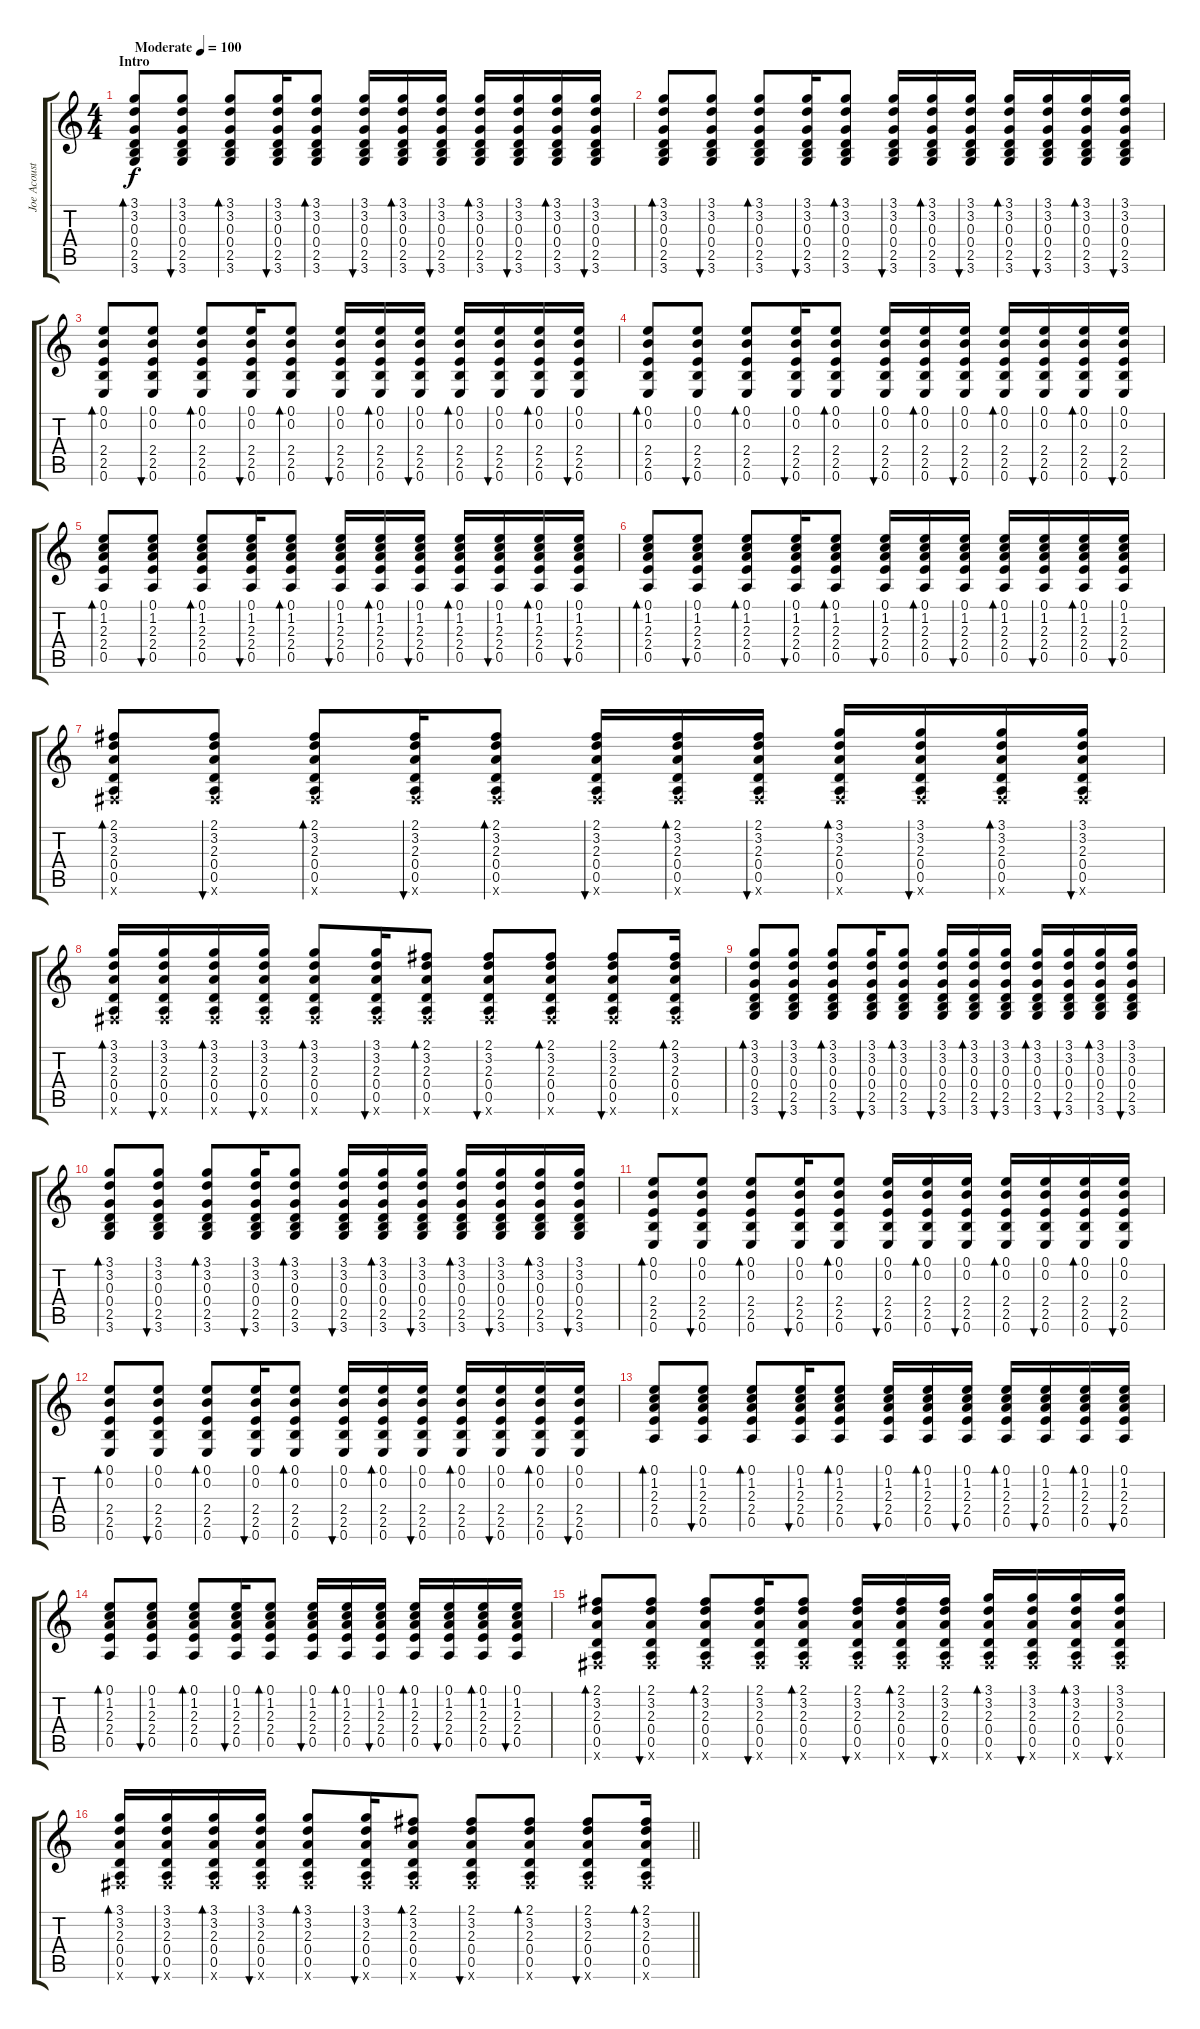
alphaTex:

\track ("Joe Acoustic" "Joe Acoust") {instrument acousticguitarsteel}
\staff {score tabs}
\tuning (E4 B3 G3 D3 A2 E2) {hide}
\ts (4 4)
\section ("" "Intro")
\tempo (100 "Moderate")
\clef g2
\ks c
(3.1 3.2 0.3 0.4 2.5 3.6).8{bd 30 dy f instrument acousticguitarsteel} (3.1 3.2 0.3 0.4 2.5 3.6).8{bu 30} (3.1 3.2 0.3 0.4 2.5 3.6).8{bd 30} (3.1 3.2 0.3 0.4 2.5 3.6).16{bu 30} (3.1 3.2 0.3 0.4 2.5 3.6).8{bd 30} (3.1 3.2 0.3 0.4 2.5 3.6).16{bu 30} (3.1 3.2 0.3 0.4 2.5 3.6).16{bd 30} (3.1 3.2 0.3 0.4 2.5 3.6).16{bu 30} (3.1 3.2 0.3 0.4 2.5 3.6).16{bd 30} (3.1 3.2 0.3 0.4 2.5 3.6).16{bu 30} (3.1 3.2 0.3 0.4 2.5 3.6).16{bd 30} (3.1 3.2 0.3 0.4 2.5 3.6).16{bu 30} |
(3.1 3.2 0.3 0.4 2.5 3.6).8{bd 30} (3.1 3.2 0.3 0.4 2.5 3.6).8{bu 30} (3.1 3.2 0.3 0.4 2.5 3.6).8{bd 30} (3.1 3.2 0.3 0.4 2.5 3.6).16{bu 30} (3.1 3.2 0.3 0.4 2.5 3.6).8{bd 30} (3.1 3.2 0.3 0.4 2.5 3.6).16{bu 30} (3.1 3.2 0.3 0.4 2.5 3.6).16{bd 30} (3.1 3.2 0.3 0.4 2.5 3.6).16{bu 30} (3.1 3.2 0.3 0.4 2.5 3.6).16{bd 30} (3.1 3.2 0.3 0.4 2.5 3.6).16{bu 30} (3.1 3.2 0.3 0.4 2.5 3.6).16{bd 30} (3.1 3.2 0.3 0.4 2.5 3.6).16{bu 30} |
(0.1 0.2 2.4 2.5 0.6).8{bd 30} (0.1 0.2 2.4 2.5 0.6).8{bu 30} (0.1 0.2 2.4 2.5 0.6).8{bd 30} (0.1 0.2 2.4 2.5 0.6).16{bu 30} (0.1 0.2 2.4 2.5 0.6).8{bd 30} (0.1 0.2 2.4 2.5 0.6).16{bu 30} (0.1 0.2 2.4 2.5 0.6).16{bd 30} (0.1 0.2 2.4 2.5 0.6).16{bu 30} (0.1 0.2 2.4 2.5 0.6).16{bd 30} (0.1 0.2 2.4 2.5 0.6).16{bu 30} (0.1 0.2 2.4 2.5 0.6).16{bd 30} (0.1 0.2 2.4 2.5 0.6).16{bu 30} |
(0.1 0.2 2.4 2.5 0.6).8{bd 30} (0.1 0.2 2.4 2.5 0.6).8{bu 30} (0.1 0.2 2.4 2.5 0.6).8{bd 30} (0.1 0.2 2.4 2.5 0.6).16{bu 30} (0.1 0.2 2.4 2.5 0.6).8{bd 30} (0.1 0.2 2.4 2.5 0.6).16{bu 30} (0.1 0.2 2.4 2.5 0.6).16{bd 30} (0.1 0.2 2.4 2.5 0.6).16{bu 30} (0.1 0.2 2.4 2.5 0.6).16{bd 30} (0.1 0.2 2.4 2.5 0.6).16{bu 30} (0.1 0.2 2.4 2.5 0.6).16{bd 30} (0.1 0.2 2.4 2.5 0.6).16{bu 30} |
(0.1 1.2 2.3 2.4 0.5).8{bd 30} (0.1 1.2 2.3 2.4 0.5).8{bu 30} (0.1 1.2 2.3 2.4 0.5).8{bd 30} (0.1 1.2 2.3 2.4 0.5).16{bu 30} (0.1 1.2 2.3 2.4 0.5).8{bd 30} (0.1 1.2 2.3 2.4 0.5).16{bu 30} (0.1 1.2 2.3 2.4 0.5).16{bd 30} (0.1 1.2 2.3 2.4 0.5).16{bu 30} (0.1 1.2 2.3 2.4 0.5).16{bd 30} (0.1 1.2 2.3 2.4 0.5).16{bu 30} (0.1 1.2 2.3 2.4 0.5).16{bd 30} (0.1 1.2 2.3 2.4 0.5).16{bu 30} |
(0.1 1.2 2.3 2.4 0.5).8{bd 30} (0.1 1.2 2.3 2.4 0.5).8{bu 30} (0.1 1.2 2.3 2.4 0.5).8{bd 30} (0.1 1.2 2.3 2.4 0.5).16{bu 30} (0.1 1.2 2.3 2.4 0.5).8{bd 30} (0.1 1.2 2.3 2.4 0.5).16{bu 30} (0.1 1.2 2.3 2.4 0.5).16{bd 30} (0.1 1.2 2.3 2.4 0.5).16{bu 30} (0.1 1.2 2.3 2.4 0.5).16{bd 30} (0.1 1.2 2.3 2.4 0.5).16{bu 30} (0.1 1.2 2.3 2.4 0.5).16{bd 30} (0.1 1.2 2.3 2.4 0.5).16{bu 30} |
(2.1 3.2 2.3 0.4 0.5 2.6{x}).8{bd 30} (2.1 3.2 2.3 0.4 0.5 2.6{x}).8{bu 30} (2.1 3.2 2.3 0.4 0.5 2.6{x}).8{bd 30} (2.1 3.2 2.3 0.4 0.5 2.6{x}).16{bu 30} (2.1 3.2 2.3 0.4 0.5 2.6{x}).8{bd 30} (2.1 3.2 2.3 0.4 0.5 2.6{x}).16{bu 30} (2.1 3.2 2.3 0.4 0.5 2.6{x}).16{bd 30} (2.1 3.2 2.3 0.4 0.5 2.6{x}).16{bu 30} (3.1 3.2 2.3 0.4 0.5 2.6{x}).16{bd 30} (3.1 3.2 2.3 0.4 0.5 2.6{x}).16{bu 30} (3.1 3.2 2.3 0.4 0.5 2.6{x}).16{bd 30} (3.1 3.2 2.3 0.4 0.5 2.6{x}).16{bu 30} |
(3.1 3.2 2.3 0.4 0.5 2.6{x}).16{bd 30} (3.1 3.2 2.3 0.4 0.5 2.6{x}).16{bu 30} (3.1 3.2 2.3 0.4 0.5 2.6{x}).16{bd 30} (3.1 3.2 2.3 0.4 0.5 2.6{x}).16{bu 30} (3.1 3.2 2.3 0.4 0.5 2.6{x}).8{bd 30} (3.1 3.2 2.3 0.4 0.5 2.6{x}).16{bu 30} (2.1 3.2 2.3 0.4 0.5 2.6{x}).8{bd 30} (2.1 3.2 2.3 0.4 0.5 2.6{x}).8{bu 30} (2.1 3.2 2.3 0.4 0.5 2.6{x}).8{bd 30} (2.1 3.2 2.3 0.4 0.5 2.6{x}).8{bu 30} (2.1 3.2 2.3 0.4 0.5 2.6{x}).16{bd 30} |
(3.1 3.2 0.3 0.4 2.5 3.6).8{bd 30} (3.1 3.2 0.3 0.4 2.5 3.6).8{bu 30} (3.1 3.2 0.3 0.4 2.5 3.6).8{bd 30} (3.1 3.2 0.3 0.4 2.5 3.6).16{bu 30} (3.1 3.2 0.3 0.4 2.5 3.6).8{bd 30} (3.1 3.2 0.3 0.4 2.5 3.6).16{bu 30} (3.1 3.2 0.3 0.4 2.5 3.6).16{bd 30} (3.1 3.2 0.3 0.4 2.5 3.6).16{bu 30} (3.1 3.2 0.3 0.4 2.5 3.6).16{bd 30} (3.1 3.2 0.3 0.4 2.5 3.6).16{bu 30} (3.1 3.2 0.3 0.4 2.5 3.6).16{bd 30} (3.1 3.2 0.3 0.4 2.5 3.6).16{bu 30} |
(3.1 3.2 0.3 0.4 2.5 3.6).8{bd 30} (3.1 3.2 0.3 0.4 2.5 3.6).8{bu 30} (3.1 3.2 0.3 0.4 2.5 3.6).8{bd 30} (3.1 3.2 0.3 0.4 2.5 3.6).16{bu 30} (3.1 3.2 0.3 0.4 2.5 3.6).8{bd 30} (3.1 3.2 0.3 0.4 2.5 3.6).16{bu 30} (3.1 3.2 0.3 0.4 2.5 3.6).16{bd 30} (3.1 3.2 0.3 0.4 2.5 3.6).16{bu 30} (3.1 3.2 0.3 0.4 2.5 3.6).16{bd 30} (3.1 3.2 0.3 0.4 2.5 3.6).16{bu 30} (3.1 3.2 0.3 0.4 2.5 3.6).16{bd 30} (3.1 3.2 0.3 0.4 2.5 3.6).16{bu 30} |
(0.1 0.2 2.4 2.5 0.6).8{bd 30} (0.1 0.2 2.4 2.5 0.6).8{bu 30} (0.1 0.2 2.4 2.5 0.6).8{bd 30} (0.1 0.2 2.4 2.5 0.6).16{bu 30} (0.1 0.2 2.4 2.5 0.6).8{bd 30} (0.1 0.2 2.4 2.5 0.6).16{bu 30} (0.1 0.2 2.4 2.5 0.6).16{bd 30} (0.1 0.2 2.4 2.5 0.6).16{bu 30} (0.1 0.2 2.4 2.5 0.6).16{bd 30} (0.1 0.2 2.4 2.5 0.6).16{bu 30} (0.1 0.2 2.4 2.5 0.6).16{bd 30} (0.1 0.2 2.4 2.5 0.6).16{bu 30} |
(0.1 0.2 2.4 2.5 0.6).8{bd 30} (0.1 0.2 2.4 2.5 0.6).8{bu 30} (0.1 0.2 2.4 2.5 0.6).8{bd 30} (0.1 0.2 2.4 2.5 0.6).16{bu 30} (0.1 0.2 2.4 2.5 0.6).8{bd 30} (0.1 0.2 2.4 2.5 0.6).16{bu 30} (0.1 0.2 2.4 2.5 0.6).16{bd 30} (0.1 0.2 2.4 2.5 0.6).16{bu 30} (0.1 0.2 2.4 2.5 0.6).16{bd 30} (0.1 0.2 2.4 2.5 0.6).16{bu 30} (0.1 0.2 2.4 2.5 0.6).16{bd 30} (0.1 0.2 2.4 2.5 0.6).16{bu 30} |
(0.1 1.2 2.3 2.4 0.5).8{bd 30} (0.1 1.2 2.3 2.4 0.5).8{bu 30} (0.1 1.2 2.3 2.4 0.5).8{bd 30} (0.1 1.2 2.3 2.4 0.5).16{bu 30} (0.1 1.2 2.3 2.4 0.5).8{bd 30} (0.1 1.2 2.3 2.4 0.5).16{bu 30} (0.1 1.2 2.3 2.4 0.5).16{bd 30} (0.1 1.2 2.3 2.4 0.5).16{bu 30} (0.1 1.2 2.3 2.4 0.5).16{bd 30} (0.1 1.2 2.3 2.4 0.5).16{bu 30} (0.1 1.2 2.3 2.4 0.5).16{bd 30} (0.1 1.2 2.3 2.4 0.5).16{bu 30} |
(0.1 1.2 2.3 2.4 0.5).8{bd 30} (0.1 1.2 2.3 2.4 0.5).8{bu 30} (0.1 1.2 2.3 2.4 0.5).8{bd 30} (0.1 1.2 2.3 2.4 0.5).16{bu 30} (0.1 1.2 2.3 2.4 0.5).8{bd 30} (0.1 1.2 2.3 2.4 0.5).16{bu 30} (0.1 1.2 2.3 2.4 0.5).16{bd 30} (0.1 1.2 2.3 2.4 0.5).16{bu 30} (0.1 1.2 2.3 2.4 0.5).16{bd 30} (0.1 1.2 2.3 2.4 0.5).16{bu 30} (0.1 1.2 2.3 2.4 0.5).16{bd 30} (0.1 1.2 2.3 2.4 0.5).16{bu 30} |
(2.1 3.2 2.3 0.4 0.5 2.6{x}).8{bd 30} (2.1 3.2 2.3 0.4 0.5 2.6{x}).8{bu 30} (2.1 3.2 2.3 0.4 0.5 2.6{x}).8{bd 30} (2.1 3.2 2.3 0.4 0.5 2.6{x}).16{bu 30} (2.1 3.2 2.3 0.4 0.5 2.6{x}).8{bd 30} (2.1 3.2 2.3 0.4 0.5 2.6{x}).16{bu 30} (2.1 3.2 2.3 0.4 0.5 2.6{x}).16{bd 30} (2.1 3.2 2.3 0.4 0.5 2.6{x}).16{bu 30} (3.1 3.2 2.3 0.4 0.5 2.6{x}).16{bd 30} (3.1 3.2 2.3 0.4 0.5 2.6{x}).16{bu 30} (3.1 3.2 2.3 0.4 0.5 2.6{x}).16{bd 30} (3.1 3.2 2.3 0.4 0.5 2.6{x}).16{bu 30} |
\barLineRight lightlight
(3.1 3.2 2.3 0.4 0.5 2.6{x}).16{bd 30} (3.1 3.2 2.3 0.4 0.5 2.6{x}).16{bu 30} (3.1 3.2 2.3 0.4 0.5 2.6{x}).16{bd 30} (3.1 3.2 2.3 0.4 0.5 2.6{x}).16{bu 30} (3.1 3.2 2.3 0.4 0.5 2.6{x}).8{bd 30} (3.1 3.2 2.3 0.4 0.5 2.6{x}).16{bu 30} (2.1 3.2 2.3 0.4 0.5 2.6{x}).8{bd 30} (2.1 3.2 2.3 0.4 0.5 2.6{x}).8{bu 30} (2.1 3.2 2.3 0.4 0.5 2.6{x}).8{bd 30} (2.1 3.2 2.3 0.4 0.5 2.6{x}).8{bu 30} (2.1 3.2 2.3 0.4 0.5 2.6{x}).16{bd 30}
